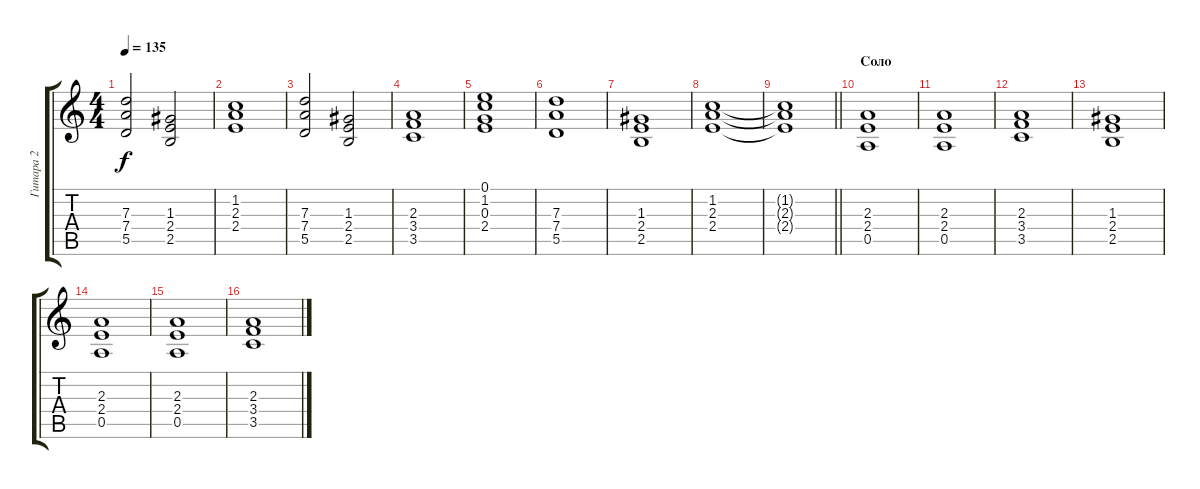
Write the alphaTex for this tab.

\track ("Гитара 2" "Гитара 2") {instrument distortionguitar}
\staff {score tabs}
\tuning (E4 B3 G3 D3 A2 E2) {hide}
\ts (4 4)
\tempo 135
\clef g2
\ks c
(7.3 7.4 5.5).2{dy f} (1.3 2.4 2.5).2 |
(1.2 2.3 2.4).1 |
(7.3 7.4 5.5).2 (1.3 2.4 2.5).2 |
(2.3 3.4 3.5).1 |
(0.1 1.2 0.3 2.4).1 |
(7.3 7.4 5.5).1 |
(1.3 2.4 2.5).1 |
(1.2 2.3 2.4).1 |
\barLineRight lightlight
(1.2{t} 2.3{t} 2.4{t}).1 |
\section ("" "Соло")
(2.3 2.4 0.5).1 |
(2.3 2.4 0.5).1 |
(2.3 3.4 3.5).1 |
(1.3 2.4 2.5).1 |
(2.3 2.4 0.5).1 |
(2.3 2.4 0.5).1 |
(2.3 3.4 3.5).1
